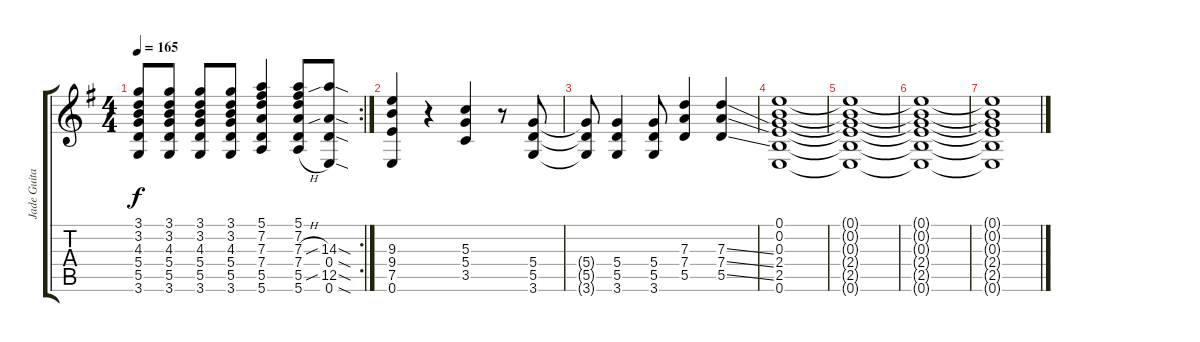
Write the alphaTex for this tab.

\track ("Jade Guitar 1" "Jade Guita") {instrument overdrivenguitar}
\staff {score tabs}
\tuning (E4 B3 G3 D3 A2 E2) {hide}
\rc 2
\ts (4 4)
\tempo 165
\clef g2
\ks g
(3.1{t} 3.2{t} 4.3{t} 5.4{t} 5.5{t} 3.6{t}).8{dy f} (3.1 3.2 4.3 5.4 5.5 3.6).8 (3.1 3.2 4.3 5.4 5.5 3.6).8 (3.1 3.2 4.3 5.4 5.5 3.6).8 (5.1 7.2 7.3 7.4 5.5 5.6).4 (5.1 7.2 7.3{h} 7.4 5.5 5.6{h}).8 (14.3{sib sod} 0.4{sod} 12.5{sib sod} 0.6{sod}).8 |
(9.3 9.4 7.5 0.6).4 r.4 (5.3 5.4 3.5).4 r.8 (5.4 5.5 3.6).8 |
(5.4{t} 5.5{t} 3.6{t}).8 (5.4 5.5 3.6).4 (5.4 5.5 3.6).8 (7.3 7.4 5.5).4 (7.3{ss} 7.4{ss} 5.5{ss}).4 |
(0.1 0.2 0.3 2.4 2.5 0.6).1 |
(0.1{t} 0.2{t} 0.3{t} 2.4{t} 2.5{t} 0.6{t}).1 |
(0.1{t} 0.2{t} 0.3{t} 2.4{t} 2.5{t} 0.6{t}).1 |
(0.1{t} 0.2{t} 0.3{t} 2.4{t} 2.5{t} 0.6{t}).1
